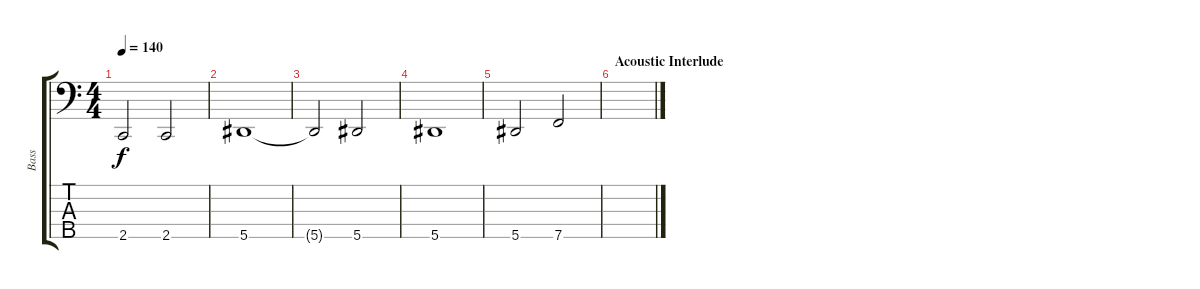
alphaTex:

\track ("Bass" "Bass") {instrument electricbassfinger}
\staff {score tabs}
\tuning (Gb2 Db2 Ab1 Eb1 Bb0) {hide}
\ts (4 4)
\tempo 140
\clef f4
\ks c
2.5{t}.2{dy f} 2.5.2 |
5.5.1 |
5.5{t}.2 5.5.2 |
5.5.1 |
5.5.2 7.5.2 |
\section ("" "Acoustic Interlude")
